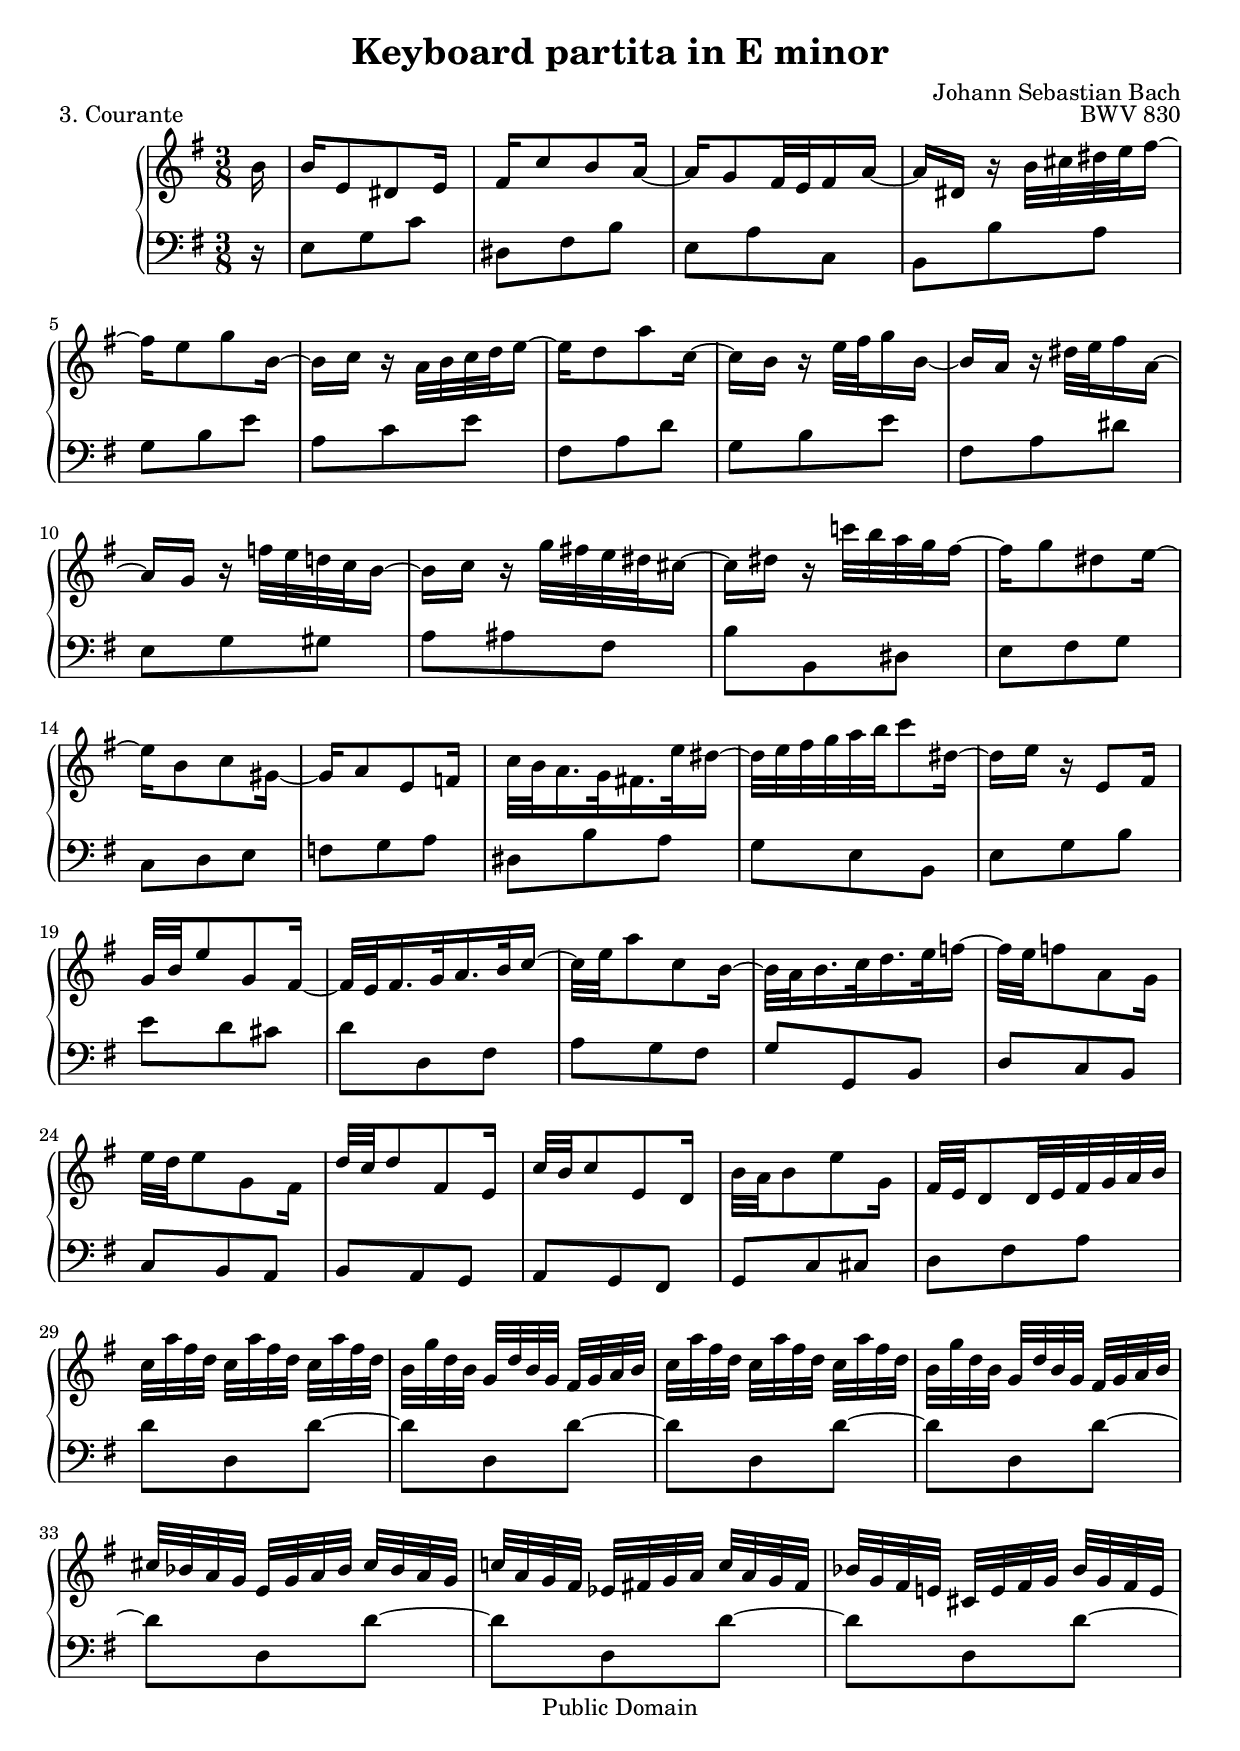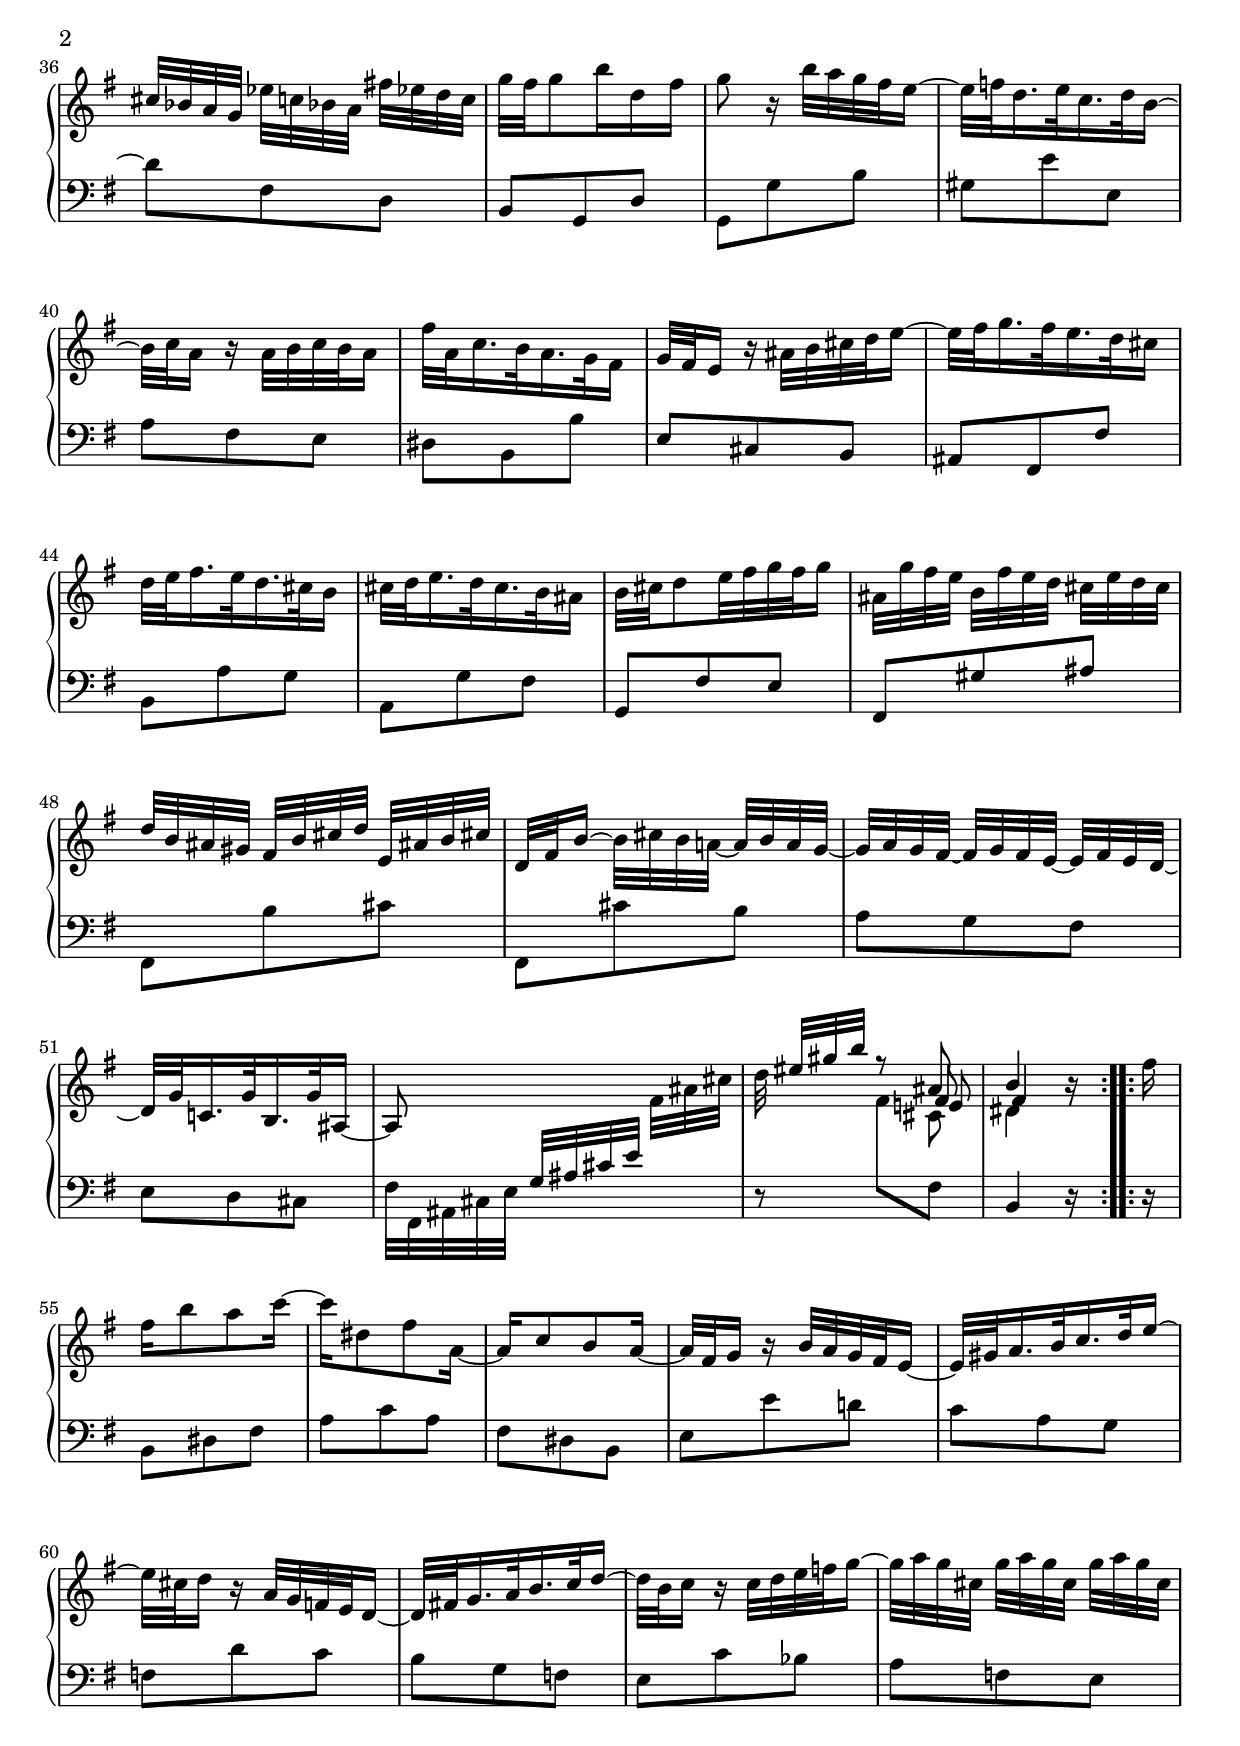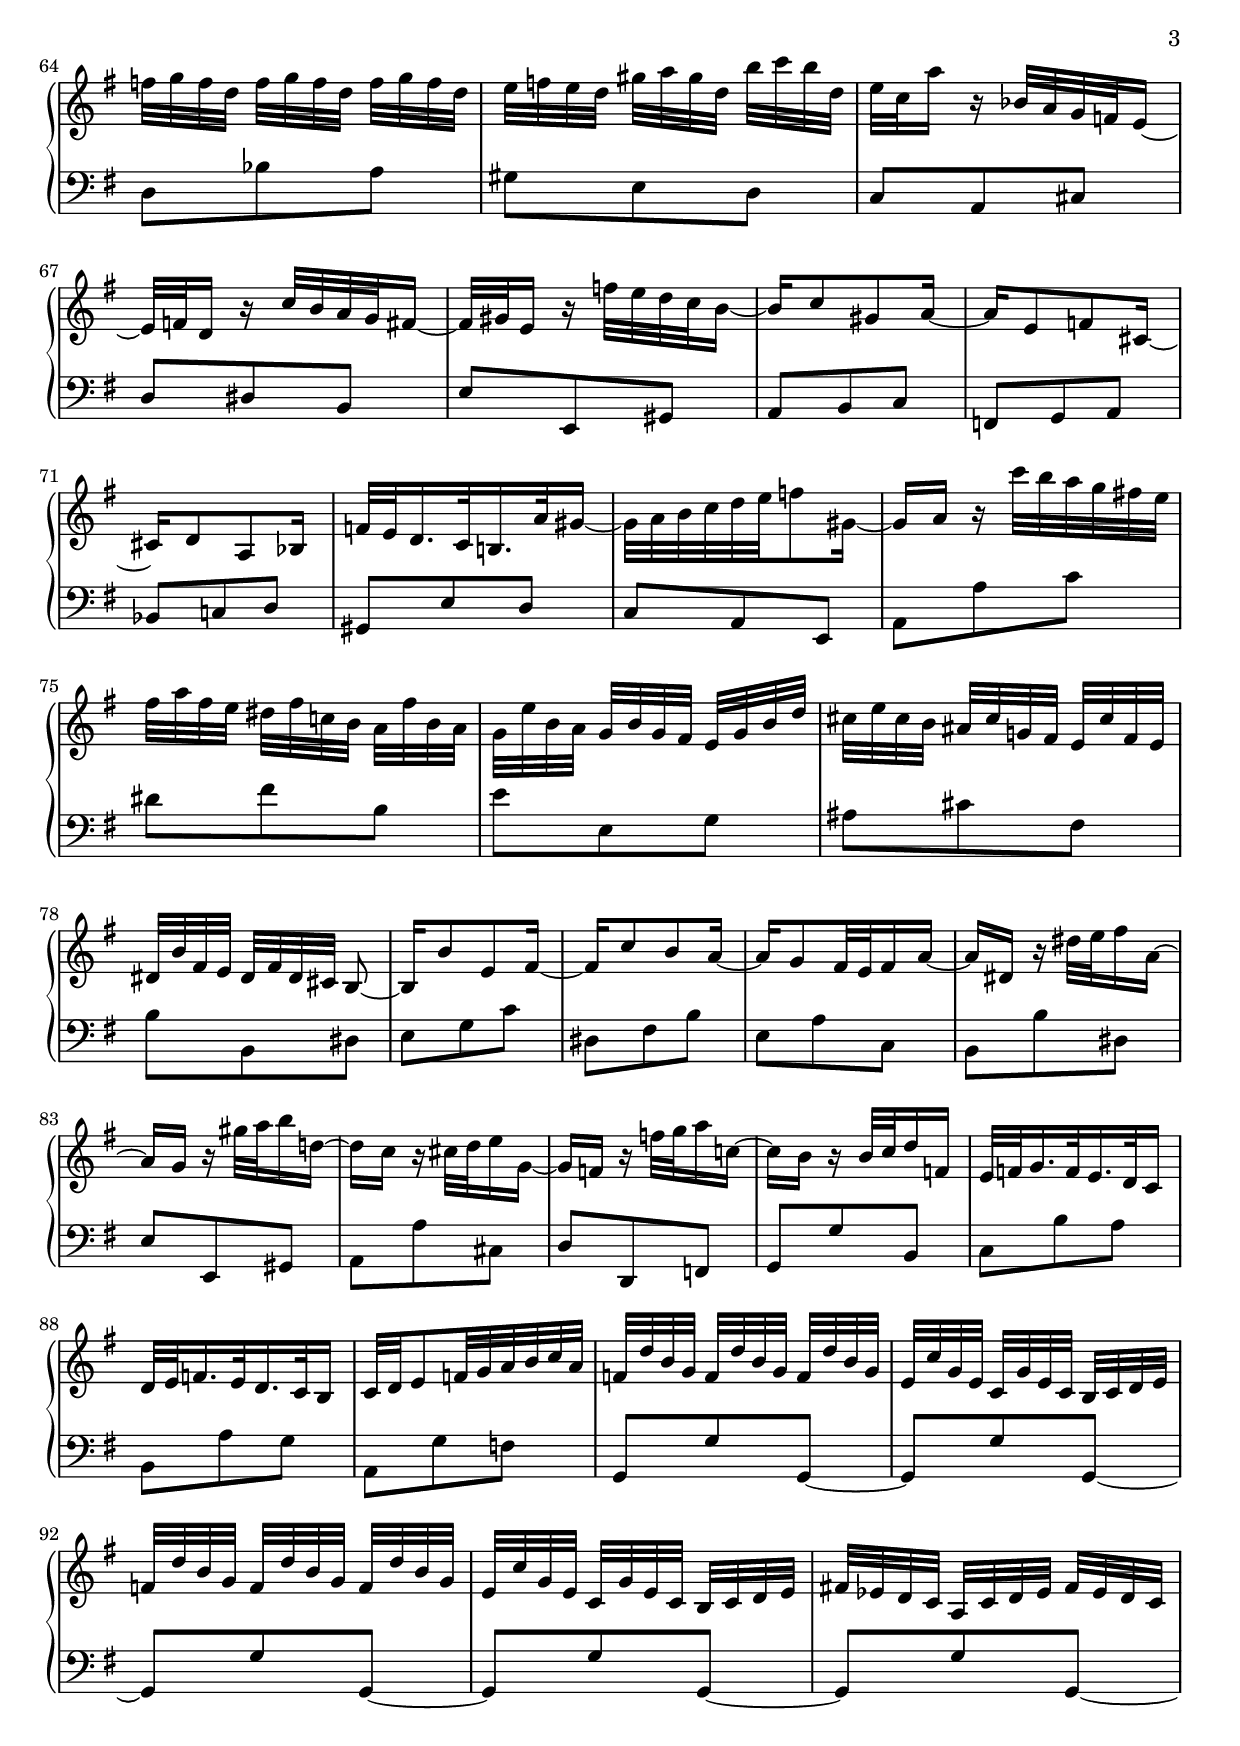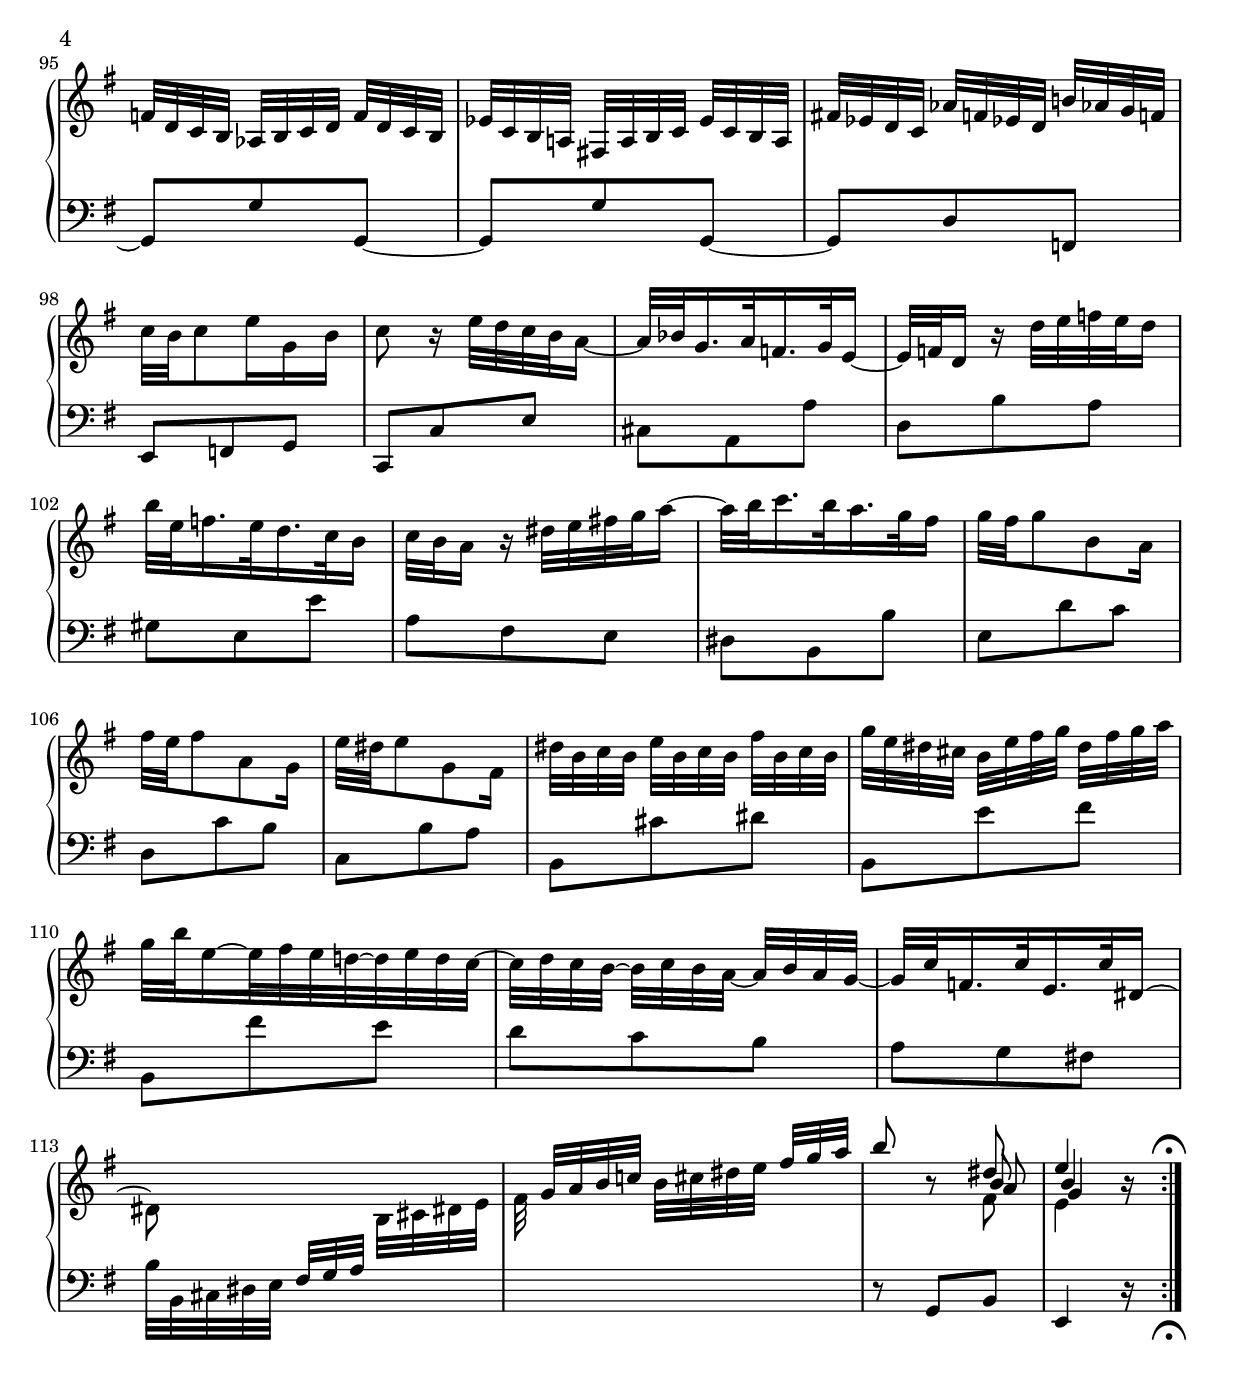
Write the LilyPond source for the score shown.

% This file prints Bach BWV 830, movement 2. Allemande

\version "2.10.33"

\header
{
  title    	    = "Keyboard partita in E minor"
  composer 	    = "Johann Sebastian Bach"
  opus     	    = "BWV 830"
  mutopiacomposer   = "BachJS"
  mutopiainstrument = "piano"
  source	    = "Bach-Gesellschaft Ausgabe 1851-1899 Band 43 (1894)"
  sourceurl         = "http://imslp.org/wiki/Notebook_for_Anna_Magdalena_Bach_(Bach,_Johann_Sebastian)"
  sourceurltwo      = "http://world.std.com/~swmcd/steven/music/bach/Bach-AnnaMagdalena1725.pdf"
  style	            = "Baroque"
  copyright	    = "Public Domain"
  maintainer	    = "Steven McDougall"
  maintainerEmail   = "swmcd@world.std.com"
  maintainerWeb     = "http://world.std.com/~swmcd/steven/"
}

\include "english.ly"

longStem = #(define-music-function (parser location length) (number?)
#{
  \once \override Stem #'length = #$length
#})

bc = % bass cleff
{
  \change Staff = lower
}

tc = % treble cleff
{
  \change Staff = upper
}

sd = { \stemDown    }
su = { \stemUp      }
sn = { \stemNeutral }

upper = \relative e''
{
  \clef treble 
  \key e \minor
  \time 3/8

  \repeat volta 2
  {
    \partial 16 b16   	   	       	       	       	 |
    b16 e,8 ds e16    	   	       	       	       	 | % 1
    fs16 c'8 b a16 ~  	   	       	       	       	 | % 2
    a16 g8 fs32 e fs16 a ~ 	       	       	       	 | % 3
    a16 ds, r b'32 cs ds e fs16 ~      	       	       	 | % 4
    fs16 e8 g b,16 ~                   	       	       	 | % 5
    b16 c r a32 b c d e16 ~            	       	       	 | % 6
    e16 d8 a' c,16 ~                   	       	       	 | % 7

    c16 b r e32 fs g16 b,16 ~          	       	       	 | % 8
    b16 a r ds32 e fs16 a, ~           	       	       	 | % 9
    a16 g r f'32 e d! c b16 ~          	       	       	 | % 10
    b16 c r g'32 fs! e ds cs16 ~       	       	       	 | % 11
    cs16 ds r c'!32 b a g fs16 ~       	       	       	 | % 12
    fs16 g8 ds e16 ~                   	       	       	 | % 13
    e16 b8 c gs16 ~                    	       	       	 | % 14

    gs16 a8 e f16                      	       	       	 | % 15
    c'32 b a16. g32 fs!16. e'32 ds16 ~ 	       	       	 | % 16
    ds32 e fs g a b c8 ds,16 ~         	       	       	 | % 17
    ds16 e r e,8 fs16                  	       	       	 | % 18
    g32 b e8 g, fs16 ~                 	       	       	 | % 19
    fs32 e fs16. g32 a16. b32 c16 ~    	       	       	 | % 20
    c32 e a8 c, b16 ~                  	       	       	 | % 21
    b32 a b16. c32 d16. e32 f16 ~      	       	       	 | % 22

    f32 e f8 a, g16                    	       	       	 | % 23
    e'32 d e8 g, fs16                  	       	       	 | % 24
    d'32 c d8 fs, e16                  	       	       	 | % 25
    c'32 b c8 e, d16                   	       	       	 | % 26
    b'32 a b8 e g,16                   	       	       	 | % 27
    fs32 e d8 d32 e fs g a b           	       	       	 | % 28
    c32	 [ a' fs d ]  c  [ a'  fs  d ]  c   [ a'  fs d ] | % 29

    b32	 [ g' d  b ]  g  [ d'  b   g ]  fs  [ g   a  b ] | % 30
    c32	 [ a' fs d ]  c  [ a'  fs  d ]  c   [ a'  fs d ] | % 31
    b32	 [ g' d  b ]  g  [ d'  b   g ]  fs  [ g   a  b ] | % 32
    cs32 [ bf a  g ]  e  [ g   a   bf]  cs  [ bf  a  g ] | % 33
    c!32 [ a  g  fs]  ef [ fs! g   a ]  c   [ a   g  fs] | % 34

    bf32 [ g  fs e!]  cs [ e   fs  g ]  bf  [ g   fs e ] | % 35
    cs'32[ bf a  g ]  ef'[ c   bf! a ]  fs'![ ef! d  c ] | % 36
    g'32 fs g8 b16 d, fs                               	 | % 37
    g8 r16 b32 a g fs e16 ~                            	 | % 38
    e32 f d16. e32 c16. d32 b16 ~                      	 | % 39
    b32 c a16 r a32 b c b a16                          	 | % 40

    fs'32 a, c16. b32 a16. g32 fs16                      | % 41
    g32 fs e16 r as32 b cs d e16 ~                       | % 42
    e32 fs g16. fs32 e16. d32 cs16                       | % 43
    d32 e fs16. e32 d16. cs32 b16                        | % 44
    cs32 d e16. d32 cs16. b32 as16                       | % 45
    b32 cs d8 e32 fs g fs g16                            | % 46

    as,32[ g' fs e ]  b [ fs' e  d]  cs[ e  d cs]        | % 47
    d32  [ b  as gs]  fs[ b   cs d]  e,[ as! b cs!]      | % 48
    d,32[ fs b16] ~ b32[ cs b a!] ~ a[ b a g] ~          | % 49
    g32[ a g fs] ~ fs[ g fs e] ~ e[ fs e d] ~            | % 50
    d32 g c,!16. g'32 b,16. g'32 as,16 ~                 | % 51

    % The beaming and stem directions in this run match the source.
    % I moved the second run of 32nd notes to the base cleff,
    % because it has fewer ledger lines there.
    as8 s32  s8  \sd fs'32[ as cs]                       | % 52

    d32 \su es[ gs b] \sn f8\rest 
    << { \longStem #9 as, } \\ { cs, } \\
       { fs  		  } \\ {     } \\
       { e!  		  }            >>  		 | % 53

    << { b'4 } \\ { ds, } \\ { fs } >> r16
  }

  \repeat volta 2
  {
    fs'16                                                | % 54
    fs16 b8 a c16 ~                                      | % 55
    c16 ds,8 fs a,16 ~                                   | % 56
    a16 c8 b a16 ~                                       | % 57
    a32 fs g16 r b32 a g fs e16 ~                        | % 58

    e32 gs a16. b32 c16. d32 e16 ~                       | % 59
    e32 cs d16 r a32 g f e d16 ~                         | % 60
    d32 fs! g16. a32 b16. c32 d16 ~                      | % 61
    d32 b c16 r c32 d e f g16 ~                          | % 62
    g32[ a g cs,]  g'[ a g cs,]  g'[ a g cs,]            | % 63

    f32[ g f d]  f[ g f d]  f[ g f d]                    | % 64

    % There are some stray marks in the source in this measure.
    % I'm ignoring them.
    e[ f e d]  gs[ a gs d]  b'[ c b d,]                  | % 65

    e32 c a'16 r bf,32 a g f e16 ~                       | % 66
    e32 f d16 r c'32 b a g fs16 ~                        | % 67
    fs32 gs e16 r f'32 e d c b16 ~                       | % 68

    b16 c8 gs a16 ~                                      | % 69
    a16 e8 f cs16 ~                                      | % 70
    cs16 d8 a bf16                                       | % 71
    f'32 e d16. c32 b!16. a'32 gs16 ~                    | % 72
    gs32 a b c d e f8 gs,16 ~                            | % 73
    gs16 a r c'32 b a g fs! e                            | % 74
    fs32[ a fs e]  ds[ fs c! b]  a[ fs' b, a]            | % 75

    g32[ e' b a]  g[ b g fs]  e[ g b d]                  | % 76
    cs32[ e cs b]  as[ cs g! fs]  e[ cs' fs, e]          | % 77
    ds32[ b' fs e]  ds[ fs ds cs] b8 ~                   | % 78
    b16 b'8 e, fs16 ~                                    | % 79
    fs16 c'8 b a16 ~                                     | % 80
    a16 g8 fs32 e fs16 a ~                               | % 81

    a16 ds, r ds'32 e fs16 a, ~                          | % 82
    a16 g r gs'32 a b16 d,! ~                            | % 83
    d16 c r cs32 d e16 g, ~                              | % 84
    g16 f r f'32 g a16 c,! ~                             | % 85
    c16 b r b32 c d16 f,                                 | % 86
    e32 f g16. f32 e16. d32 c16                          | % 87
    d32 e f16. e32 d16. c32 b16                          | % 88

    c32 d e8 f32 g a b c a                               | % 89
    f32[ d' b g]  f[ d' b g]  f[ d' b g]                 | % 90
    e32[ c' g e]  c[ g' e c]  b[ c  d e]                 | % 91
    f32[ d' b g]  f[ d' b g]  f[ d' b g]                 | % 92
    e32[ c' g e]  c[ g' e c]  b[ c  d e]                 | % 93

    fs!32 [ ef d c ]  a  [ c d   ef]  fs [ ef  d c ]     | % 94
    f32   [ d  c b ]  af [ b c   d ]  f  [ d   c b ]     | % 95
    ef32  [ c  b a!]  fs![ a b   c ]  ef [ c   b a ]     | % 96
    fs'!32[ ef d c ]  af'[ f ef! d ]  b'![ af! g f!]     | % 97
    c'32 b c8 e16 g, b                                   | % 98

    c8 r16 e32 d c b a16 ~                               | % 99
    a32 bf g16. a32 f!16. g32 e16 ~                      | % 100
    e32 f d16 r d'32 e f e d16                           | % 101
    b'32 e, f16. e32 d16. c32 b16                        | % 102
    c32 b a16 r ds32 e fs! g a16 ~                       | % 103
    a32 b c16. b32 a16. g32 fs16                         | % 104

    g32 fs g8 b, a16                                     | % 105
    fs'32 e fs8 a, g16                                   | % 106
    e'32 ds e8 g, fs16                                   | % 107
    ds'32[ b c b]  e[ b c b]  fs'[ b, c b]               | % 108
    g'32[ e ds cs]  b[ e fs g]  ds[ fs g a]              | % 109
    g32 b e,16 ~ e32 fs e d! ~ d e d c ~                 | % 110

    c32[ d c b] ~ b[ c b a] ~ a[ b a g] ~                | % 111
    g32 c f,16. c'32 e,16. c'32 ds,16 ~                  | % 112

    % Again, the beaming and stem directions match the source.
    \sd ds8 s8 b32[ cs ds e]                             | % 113
    fs32 \su g[ a b c!] \sd b[ cs ds e] \su fs[ g a]     | % 114
    b8 \sn r << { \longStem #9 ds, } \\ { fs, } \\
	        { b   		   } \\ {     } \\
	        { a   		   }            >>       | % 115
    << { e'4 } \\ { e, } \\
       { b'  } \\ {    } \\
       { g   }           >> r16                            % 116
  }

  \override Score.RehearsalMark #'break-visibility = #begin-of-line-invisible
  \override Score.RehearsalMark #'extra-offset = #'( -0.6 . 0.0 )
  \mark \markup { \musicglyph #"scripts.ufermata" }
}

lower =
{
  \clef bass
  \key e \minor
  \time 3/8

  \repeat volta 2
  {
    \partial 16 r16    | 
    e  8   g   	 c '   | % 1
    ds 8   fs  	 b     | % 2
    e  8   a   	 c     | % 3
    b ,8   b   	 a     | % 4
    g  8   b   	 e '   | % 5
    a  8   c ' 	 e '   | % 6
    fs 8   a   	 d '   | % 7

    g  8   b     e '   | % 8
    fs 8   a     ds'   | % 9
    e  8   g     gs    | % 10
    a  8   as    fs    | % 11
    b  8   b ,   ds    | % 12
    e  8   fs    g     | % 13
    c  8   d     e     | % 14

    f  8   g     a     | % 15
    ds 8   b     a     | % 16
    g  8   e     b ,   | % 17
    e  8   g     b     | % 18
    e '8   d '   cs'   | % 19
    d '8   d     fs    | % 20
    a  8   g     fs    | % 21
    g  8   g,    b,    | % 22

    d  8   c     b ,   | % 23
    c  8   b ,   a ,   | % 24
    b ,8   a ,   g ,   | % 25
    a ,8   g ,   fs,   | % 26
    g ,8   c     cs    | % 27
    d  8   fs    a     | % 28
    d '8   d     d ' ~ | % 29

    d' 8   d     d ' ~ | % 30
    d' 8   d     d ' ~ | % 31
    d' 8   d     d ' ~ | % 32
    d' 8   d     d ' ~ | % 33
    d' 8   d     d ' ~ | % 34

    d' 8   d     d ' ~ | % 35
    d' 8   fs    d     | % 36
    b, 8   g,    d     | % 37
    g, 8   g     b     | % 38
    gs 8   e'    e     | % 39
    a  8   fs    e     | % 40

    ds 8   b,    b     | % 41
    e  8   cs    b,    | % 42
    as,8   fs,   fs    | % 43
    b ,8   a     g     | % 44
    a ,8   g     fs    | % 45
    g ,8   fs    e     | % 46

    fs,8   gs    as    | % 47
    fs,8   b     cs'   | % 48
    fs,8   cs'   b     | % 49
    a  8   g     fs    | % 50
    e  8   d     cs    | % 51

    \sd fs32[ fs, as, cs e]  \su g[ as cs' e'] \sn  s16. | % 52
    r8 \tc \sd fs' \bc fs \sn                		 | % 53
    b,4 r16
  }

  \repeat volta 2
  {
    r16                | % 54
    b ,8   ds   fs     | % 55
    a  8   c'   a      | % 56
    fs 8   ds   b,     | % 57
    e  8   e'   d'!    | % 58

    c' 8   a    g      | % 59
    f  8   d'   c'     | % 60
    b  8   g    f      | % 61
    e  8   c'   bf     | % 62
    a  8   f    e      | % 63

    d  8   bf   a      | % 64
    gs 8   e    d      | % 65
    c  8   a,   cs     | % 66
    d  8   ds   b,     | % 67
    e  8   e,   gs,    | % 68

    a, 8   b,   c      | % 69
    f, 8   g,   a,     | % 70
    bf,8   c!   d      | % 71
    gs,8   e    d      | % 72
    c  8   a,   e,     | % 73
    a, 8   a    c'     | % 74
    ds'8   fs'  b      | % 75

    e' 8   e    g      | % 76
    as 8   cs'  fs     | % 77
    b  8   b,   ds     | % 78
    e  8   g    c'     | % 79
    ds 8   fs   b      | % 80
    e  8   a    c      | % 81

    b, 8   b    ds     | % 82
    e  8   e,   gs,    | % 83
    a, 8   a    cs     | % 84
    d  8   d,   f,     | % 85
    g, 8   g    b,     | % 86
    c  8   b    a      | % 87
    b, 8   a    g      | % 88

    a, 8  g     f      | % 89
    g, 8  g     g, ~   | % 90
    g, 8  g     g, ~   | % 91
    g, 8  g     g, ~   | % 92
    g, 8  g     g, ~   | % 93

    g, 8  g     g, ~   | % 94
    g, 8  g     g, ~   | % 95
    g, 8  g     g, ~   | % 96
    g, 8  d     f,     | % 97
    e, 8  f,    g,     | % 98

    c, 8  c     e      | % 99
    cs 8  a,    a      | % 100
    d  8  b     a      | % 101
    gs 8  e     e'     | % 102
    a  8  fs    e      | % 103
    ds 8  b,    b      | % 104

    e  8  d'    c'     | % 105
    d  8  c'    b      | % 106
    c  8  b     a      | % 107
    b, 8  cs'   ds'    | % 108
    b, 8  e'    fs'    | % 109
    b, 8  fs'   e'     | % 110

    d' 8  c'    b      | % 111
    a  8  g     fs!    | % 112

    \sd b32[ b, cs ds e] \su fs[ g a] \sn s8 | % 113
    s8*3               | % 114
    r  8  g,    b,     | % 115
    e,4         r16      % 116
  }

  \override Staff.RehearsalMark #'direction = #-1
  \override Score.RehearsalMark #'extra-offset = #'( -0.6 . 0.0 )
  \mark \markup { \musicglyph #"scripts.dfermata" }
}

\score 
{
  \new PianoStaff 
  <<
    \set PianoStaff.connectArpeggios = ##t
    \new Staff = "upper" \upper
    \new Staff = "lower" \lower
  >>
  
  \layout 
  {
    \context 
    {
      \Score
      \remove "Mark_engraver"
    }
    \context 
    {
      \Staff
      \consists "Mark_engraver"
    }
  }
  \header { piece = "3. Courante" }
  \midi   { }
}

